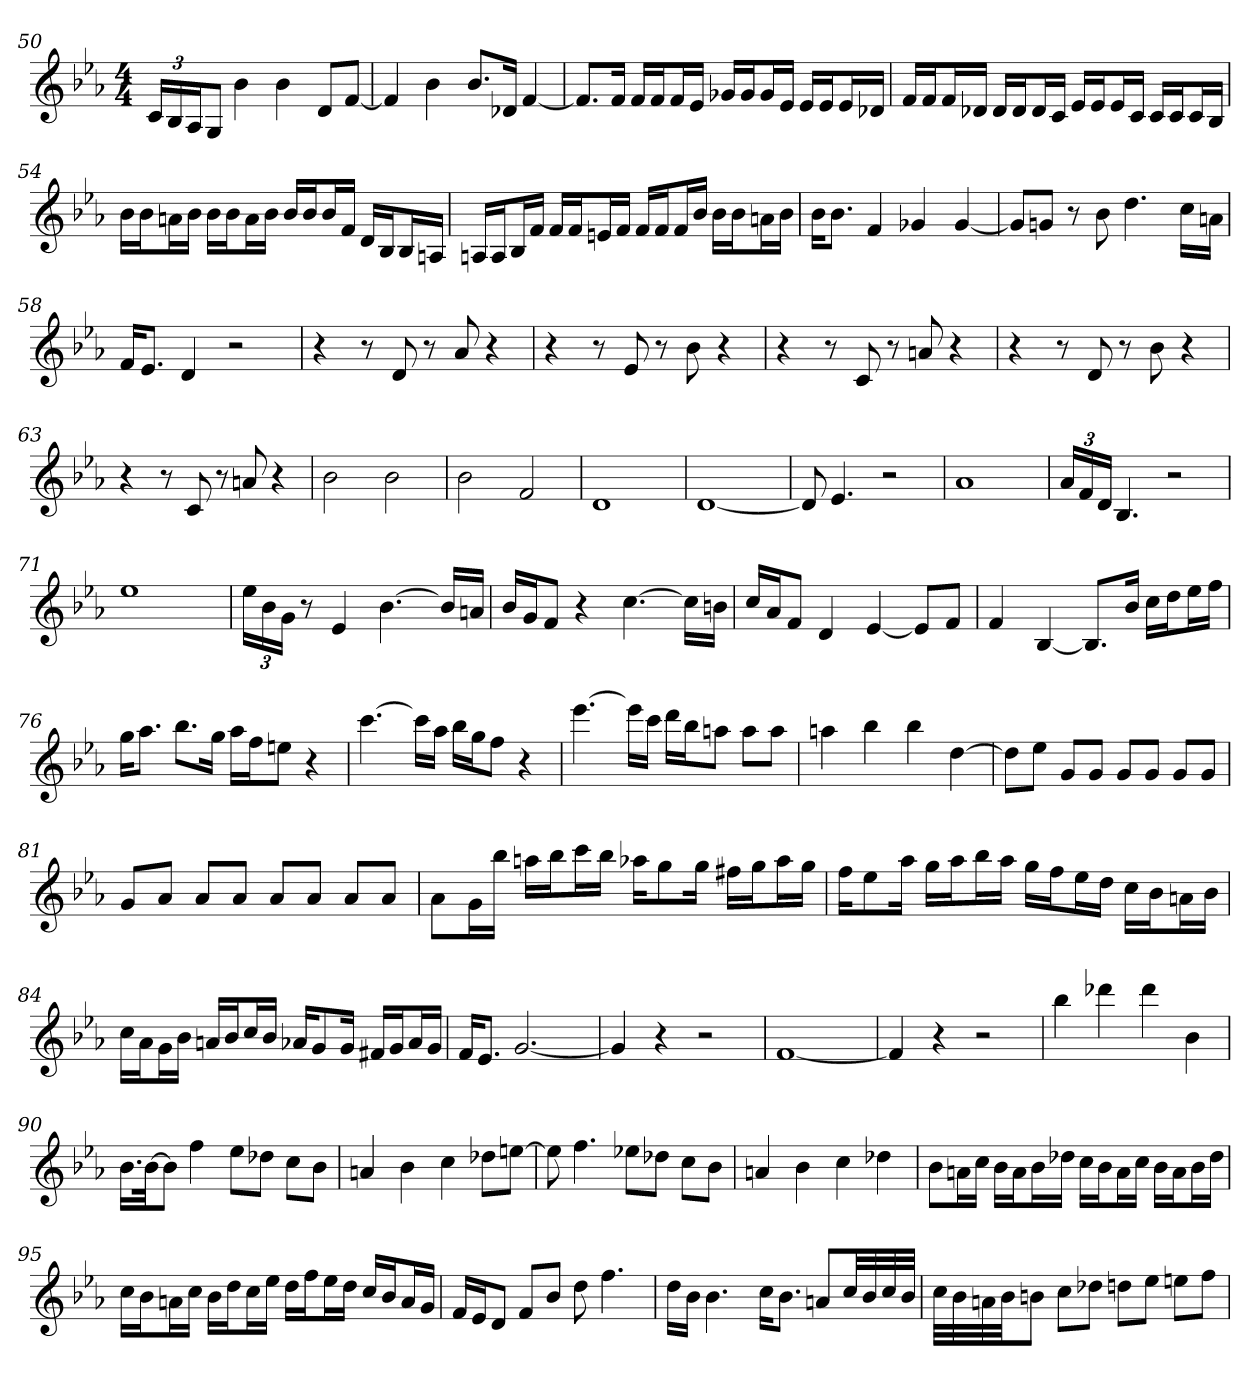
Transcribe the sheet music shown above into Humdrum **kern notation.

**kern
*part1
*staff1
*clefG2
*k[b-e-a-]
*E-:
*M4/4
=50
24c/LL
24B-/
24A-/J
8G/J
4b-
4b-
8d/L
[8f/J
=51
4f]
4b-
8.b-/L
16d-X/Jk
[4f
=52
8.f/L]
16f/Jk
16f/LL
16f/J
16f/L
16e-/JJ
16g-X/LL
16g-/J
16g-/L
16e-/JJ
16e-/LL
16e-/J
16e-/L
16d-X/JJ
=53
16f/LL
16f/J
16f/L
16d-X/JJ
16d-/LL
16d-/J
16d-/L
16c/JJ
16e-/LL
16e-/J
16e-/L
16c/JJ
16c/LL
16c/J
16c/L
16B-/JJ
=54
16b-\LL
16b-\J
16an\L
16b-\JJ
16b-\LL
16b-\J
16a\L
16b-\JJ
16b-/LL
16b-/J
16b-/L
16f/JJ
16d/LL
16B-/J
16B-/L
16An/JJ
=55
16An/LL
16A/J
16B-/L
16f/JJ
16f/LL
16f/J
16en/L
16f/JJ
16f/LL
16f/J
16f/L
16b-/JJ
16b-\LL
16b-\J
16an\L
16b-\JJ
=56
16b-\KL
8.b-\J
4f
4g-X
[4g-
=57
8g-/L]
8gn/J
8r
8b-
4.dd
16cc\LL
16an\JJ
=58
16f/KL
8.e-/J
4d
2r
=59
4r
8r
8d
8r
8a-
4r
=60
4r
8r
8e-
8r
8b-
4r
=61
4r
8r
8c
8r
8an
4r
=62
4r
8r
8d
8r
8b-
4r
=63
4r
8r
8c
8r
8an
4r
=64
2b-
2b-
=65
2b-
2f
=66
1d
=67
[1d
=68
8d]
4.e-
2r
=69
1a-
=70
24a-/LL
24f/
24d/JJ
4.B-
2r
=71
1ee-
=72
24ee-\LL
24b-\
24g\JJ
8r
4e-
[4.b-
16b-/LL]
16an/JJ
=73
16b-/LL
16g/J
8f/J
4r
[4.cc
16cc\LL]
16bn\JJ
=74
16cc/LL
16a-/J
8f/J
4d
[4e-
8e-/L]
8f/J
=75
4f
[4B-
8.B-/L]
16b-/Jk
16cc\LL
16dd\J
16ee-\L
16ff\JJ
=76
16gg\KL
8.aa-\J
8.bb-\L
16gg\Jk
16aa-\LL
16ff\J
8een\J
4r
=77
[4.ccc
16ccc\LL]
16aa-\JJ
16bb-\LL
16gg\J
8ff\J
4r
=78
[4.eee-
16eee-\LL]
16ccc\JJ
16ddd\LL
16bb-\J
8aan\J
8aa\L
8aa\J
=79
4aan
4bb-
4bb-
[4dd
=80
8dd\L]
8ee-\J
8g/L
8g/J
8g/L
8g/J
8g/L
8g/J
=81
8g/L
8a-/J
8a-/L
8a-/J
8a-/L
8a-/J
8a-/L
8a-/J
=82
8a-\L
16g\L
16bb-\JJ
16aan\LL
16bb-\J
16ccc\L
16bb-\JJ
16aa-X\KL
8gg\
16gg\Jk
16ff#X\LL
16gg\J
16aa-\L
16gg\JJ
=83
16ff\KL
8ee-\
16aa-\Jk
16gg\LL
16aa-\J
16bb-\L
16aa-\JJ
16gg\LL
16ff\J
16ee-\L
16dd\JJ
16cc\LL
16b-\J
16an\L
16b-\JJ
=84
16cc\LL
16a-\J
16g\L
16b-\JJ
16an/LL
16b-/J
16cc/L
16b-/JJ
16a-X/KL
8g/
16g/Jk
16f#X/LL
16g/J
16a-/L
16g/JJ
=85
16f/KL
8.e-/J
[2.g
=86
4g]
4r
2r
=87
[1f
=88
4f]
4r
2r
=89
4bb-
4ddd-X
4ddd-
4b-
=90
16.b-\LL
[32b-\Jk
8b-\J]
4ff
8ee-\L
8dd-X\J
8cc\L
8b-\J
=91
4an
4b-
4cc
8dd-X\L
[8een\J
=92
8ee]
4.ff
8ee-X\L
8dd-X\J
8cc\L
8b-\J
=93
4an
4b-
4cc
4dd-X
=94
8b-\L
16an\L
16cc\JJ
16b-\LL
16a\J
16b-\L
16dd-X\JJ
16cc\LL
16b-\J
16a\L
16cc\JJ
16b-\LL
16a\J
16b-\L
16dd-\JJ
=95
16cc\LL
16b-\J
16an\L
16cc\JJ
16b-\LL
16dd\J
16cc\L
16ee-\JJ
16dd\LL
16ff\J
16ee-\L
16dd\JJ
16cc/LL
16b-/J
16a/L
16g/JJ
=96
16f/LL
16e-/J
8d/J
8f/L
8b-/J
8dd
4.ff
=97
16dd\LL
16b-\JJ
4.b-
16cc\KL
8.b-\J
8an/L
32cc/LL
32b-/
32cc/
32b-/JJJ
=98
32cc\LLL
32b-\
32an\
32b-\JJ
8bn\J
8cc\L
8dd-X\J
8ddn\L
8ee-\J
8een\L
8ff\J
=
*-
